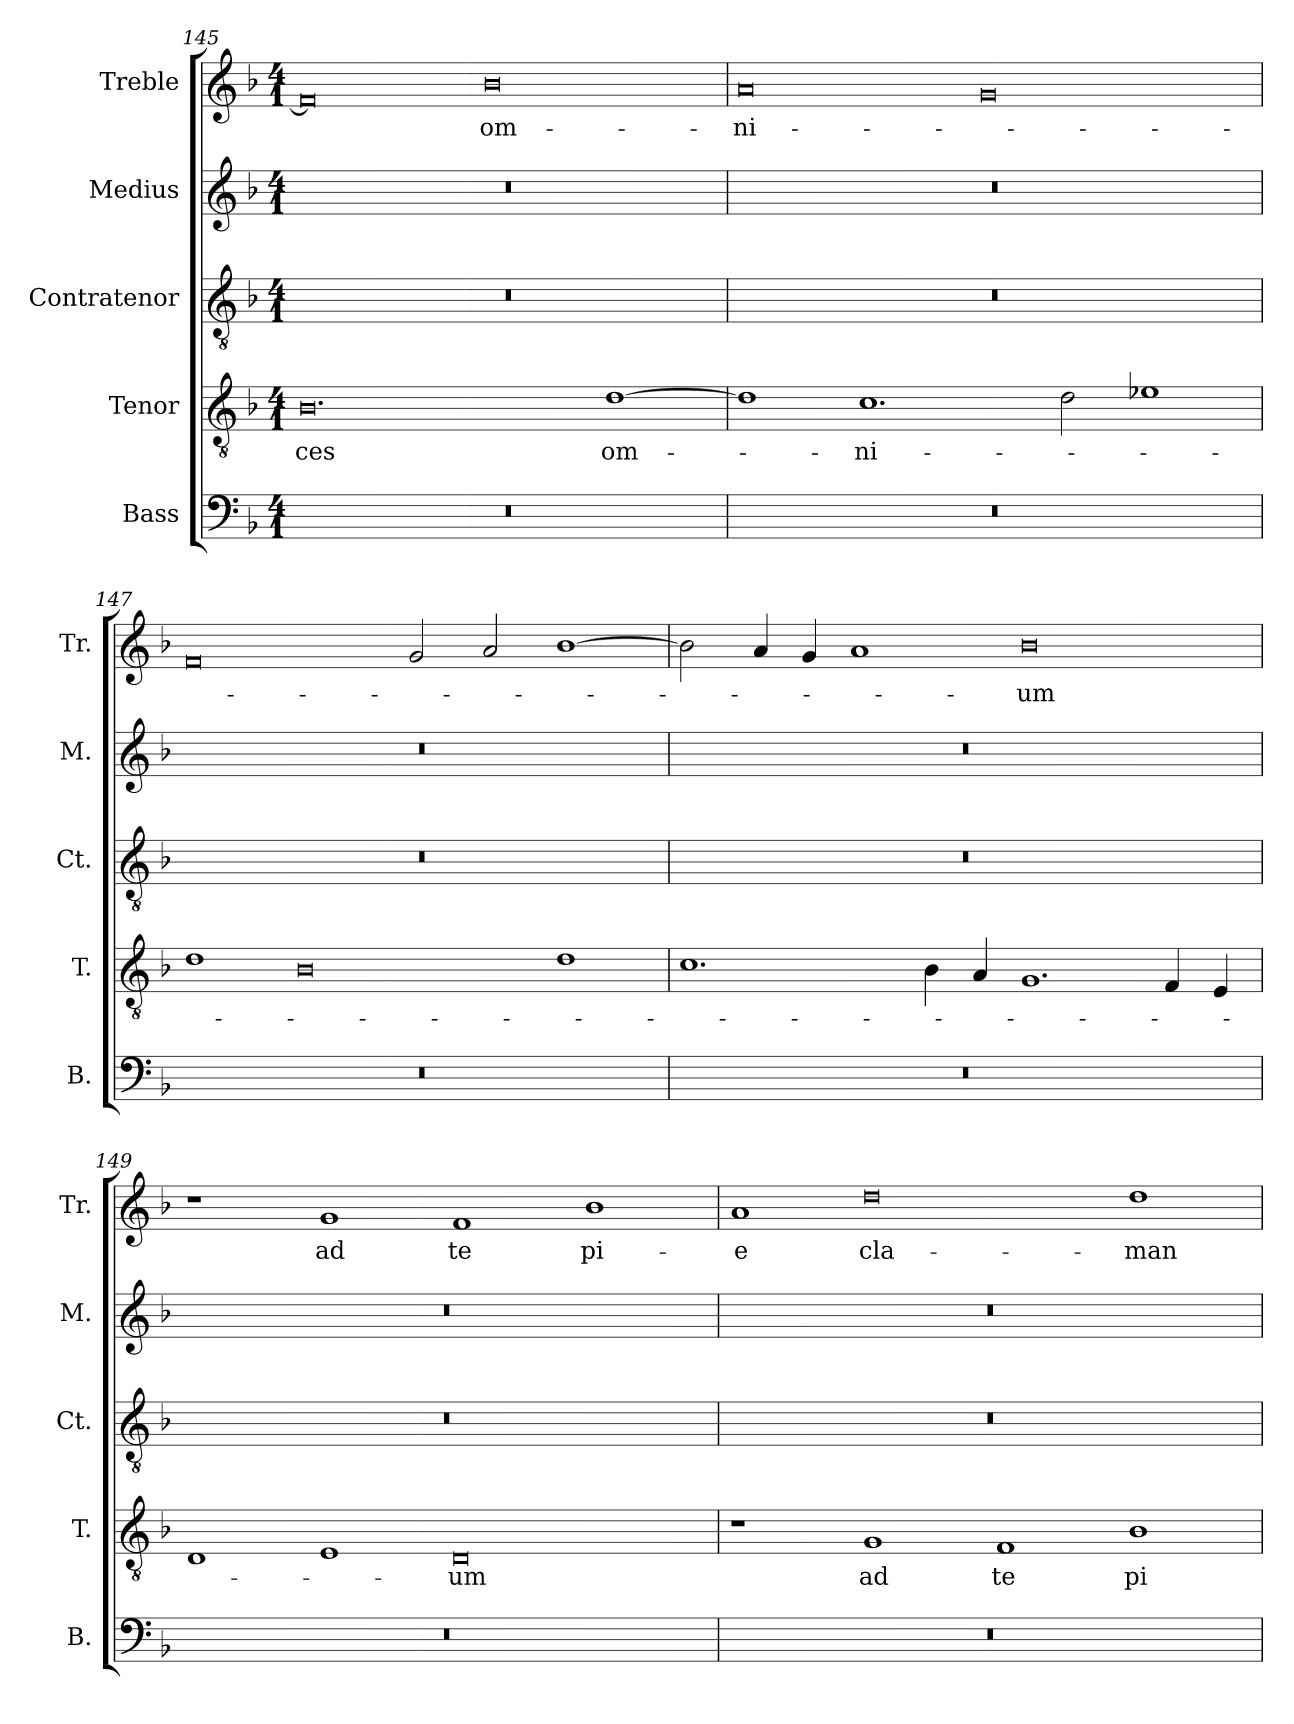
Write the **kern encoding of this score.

**kern	**kern	**text	**kern	**kern	**kern	**text
*part5	*part4	*part4	*part3	*part2	*part1	*part1
*staff5	*staff4	*staff4	*staff3	*staff2	*staff1	*staff1
*I"Bass	*I"Tenor	*	*I"Contratenor	*I"Medius	*I"Treble	*
*I'B.	*I'T.	*	*I'Ct.	*I'M.	*I'Tr.	*
!!LO:LB:g=z
*clefF4	*clefGv2	*	*clefGv2	*clefG2	*clefG2	*
*	*ITrd7c12	*	*ITrd7c12	*	*	*
*k[b-]	*k[b-]	*	*k[b-]	*k[b-]	*k[b-]	*
*d:	*d:	*	*d:	*d:	*d:	*
*M4/1	*M4/1	*	*M4/1	*M4/1	*M4/1	*
=145	=145	=145	=145	=145	=145	=145
!LO:N:vis=1	!	!	!	!	!	!
!	!	!LO:LY:b:color=#000000	!LO:N:vis=1	!LO:N:vis=1	!	!
00r	0.BB-i	-ces	00r	00r	0fi]	.
!	!	!	!	!	!	!LO:LY:b:color=#000000
.	.	.	.	.	0b-i	om-
!	!	!LO:LY:b:color=#000000	!	!	!	!
.	[>1Di	om-	.	.	.	.
=146	=146	=146	=146	=146	=146	=146
!LO:N:vis=1	!	!	!LO:N:vis=1	!LO:N:vis=1	!	!
!	!	!	!	!	!	!LO:LY:b:color=#000000
00r	1Di]	.	00r	00r	0ai	-ni-
!	!	!LO:LY:b:color=#000000	!	!	!	!
.	1.Ci	-ni-	.	.	.	.
.	.	.	.	.	0gi	.
.	2Di\	.	.	.	.	.
.	1E-Xi	.	.	.	.	.
=147	=147	=147	=147	=147	=147	=147
!LO:N:vis=1	!	!	!LO:N:vis=1	!LO:N:vis=1	!	!
00r	1Di	.	00r	00r	0fi	.
.	0BB-i	.	.	.	.	.
.	.	.	.	.	2gi/	.
.	.	.	.	.	2ai/	.
.	1Di	.	.	.	[>1b-i	.
=148	=148	=148	=148	=148	=148	=148
!LO:N:vis=1	!	!	!LO:N:vis=1	!LO:N:vis=1	!	!
00r	1.Ci	.	00r	00r	2b-i\]	.
.	.	.	.	.	4ai/	.
.	.	.	.	.	4gi/	.
.	.	.	.	.	1ai	.
.	4BB-i\	.	.	.	.	.
.	4AAi/	.	.	.	.	.
!	!	!	!	!	!	!LO:LY:b:color=#000000
.	1.GGi	.	.	.	0b-i	-um
.	4FFi/	.	.	.	.	.
.	4EEi/	.	.	.	.	.
!!LO:LB:g=z
=149	=149	=149	=149	=149	=149	=149
!LO:N:vis=1	!	!	!LO:N:vis=1	!LO:N:vis=1	!	!
00r	1DDi	.	00r	00r	1r	.
!	!	!	!	!	!	!LO:LY:b:color=#000000
.	1EEi	.	.	.	1gi	ad
!	!	!LO:LY:b:color=#000000	!	!	!	!
!	!	!	!	!	!	!LO:LY:b:color=#000000
.	0DDi	-um	.	.	1fi	te
!	!	!	!	!	!	!LO:LY:b:color=#000000
.	.	.	.	.	1b-i	pi-
=150	=150	=150	=150	=150	=150	=150
!LO:N:vis=1	!	!	!LO:N:vis=1	!LO:N:vis=1	!	!
!	!	!	!	!	!	!LO:LY:b:color=#000000
00r	1r	.	00r	00r	1ai	-e
!	!	!LO:LY:b:color=#000000	!	!	!	!
!	!	!	!	!	!	!LO:LY:b:color=#000000
.	1GGi	ad	.	.	0ddi	cla-
!	!	!LO:LY:b:color=#000000	!	!	!	!
.	1FFi	te	.	.	.	.
!	!	!LO:LY:b:color=#000000	!	!	!	!
!	!	!	!	!	!	!LO:LY:b:color=#000000
.	1BB-i	pi-	.	.	1ddi	-man-
=	=	=	=	=	=	=
*-	*-	*-	*-	*-	*-	*-
